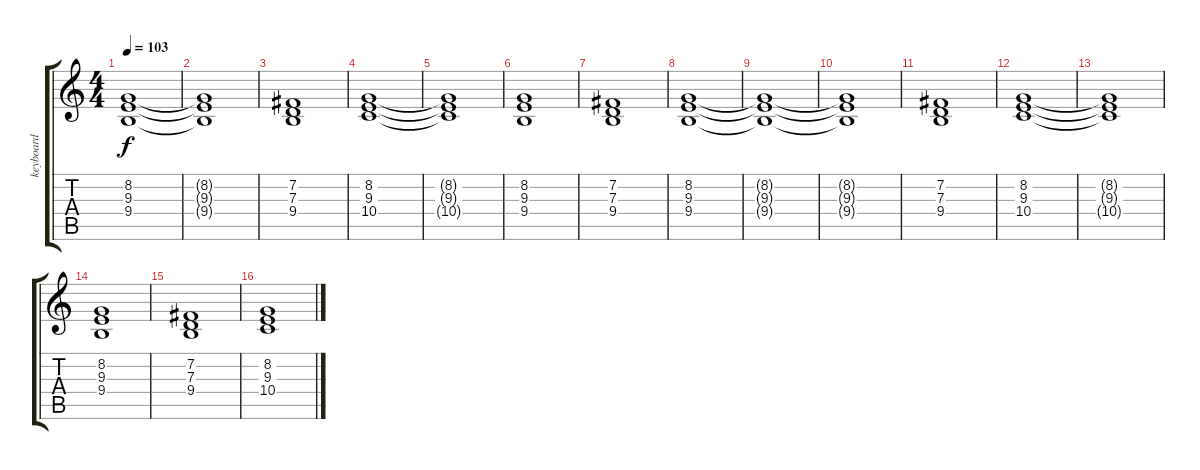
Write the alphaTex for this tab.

\track ("keyboard" "keyboard") {instrument synthvoice}
\staff {score tabs}
\tuning (E4 B3 G3 D3 A2 E2) {hide}
\ts (4 4)
\tempo 103
\clef g2
\ks c
(8.2{t} 9.3{t} 9.4{t}).1{dy f} |
(8.2{t} 9.3{t} 9.4{t}).1 |
(7.2 7.3 9.4).1 |
(8.2 9.3 10.4).1 |
(8.2{t} 9.3{t} 10.4{t}).1 |
(8.2 9.3 9.4).1 |
(7.2 7.3 9.4).1 |
(8.2 9.3 9.4).1 |
(8.2{t} 9.3{t} 9.4{t}).1 |
(8.2{t} 9.3{t} 9.4{t}).1 |
(7.2 7.3 9.4).1 |
(8.2 9.3 10.4).1 |
(8.2{t} 9.3{t} 10.4{t}).1 |
(8.2 9.3 9.4).1 |
(7.2 7.3 9.4).1 |
(8.2 9.3 10.4).1
